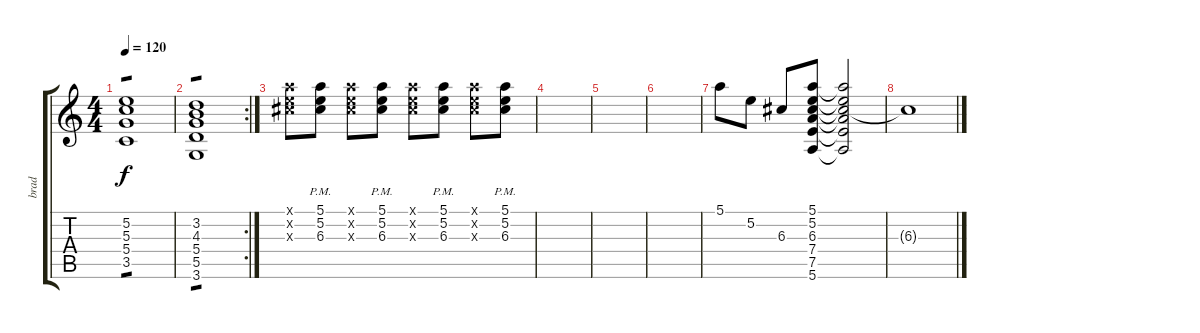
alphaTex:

\track ("brad" "brad") {instrument distortionguitar}
\staff {score tabs}
\tuning (E4 B3 G3 D3 A2 E2) {hide}
\ts (4 4)
\tempo 120
\clef g2
\ks c
(5.2 5.3 5.4 3.5).1{tp 1 dy f} |
\rc 2
(3.2 4.3 5.4 5.5 3.6).1{tp 1} |
(5.1{x} 5.2{x} 6.3{x}).8{volume 10} (5.1{pm} 5.2{pm} 6.3{pm}).8 (5.1{x} 5.2{x} 6.3{x}).8 (5.1{pm} 5.2{pm} 6.3{pm}).8 (5.1{x} 5.2{x} 6.3{x}).8 (5.1{pm} 5.2{pm} 6.3{pm}).8 (5.1{x} 5.2{x} 6.3{x}).8 (5.1{pm} 5.2{pm} 6.3{pm}).8 |
|
|
|
5.1.8{volume 16} 5.2.8 6.3.8 (5.1 5.2 6.3 7.4 7.5 5.6).8 (5.1{t} 5.2{t} 6.3{t} 7.4{t} 7.5{t} 5.6{t}).2 |
6.3{t}.1
